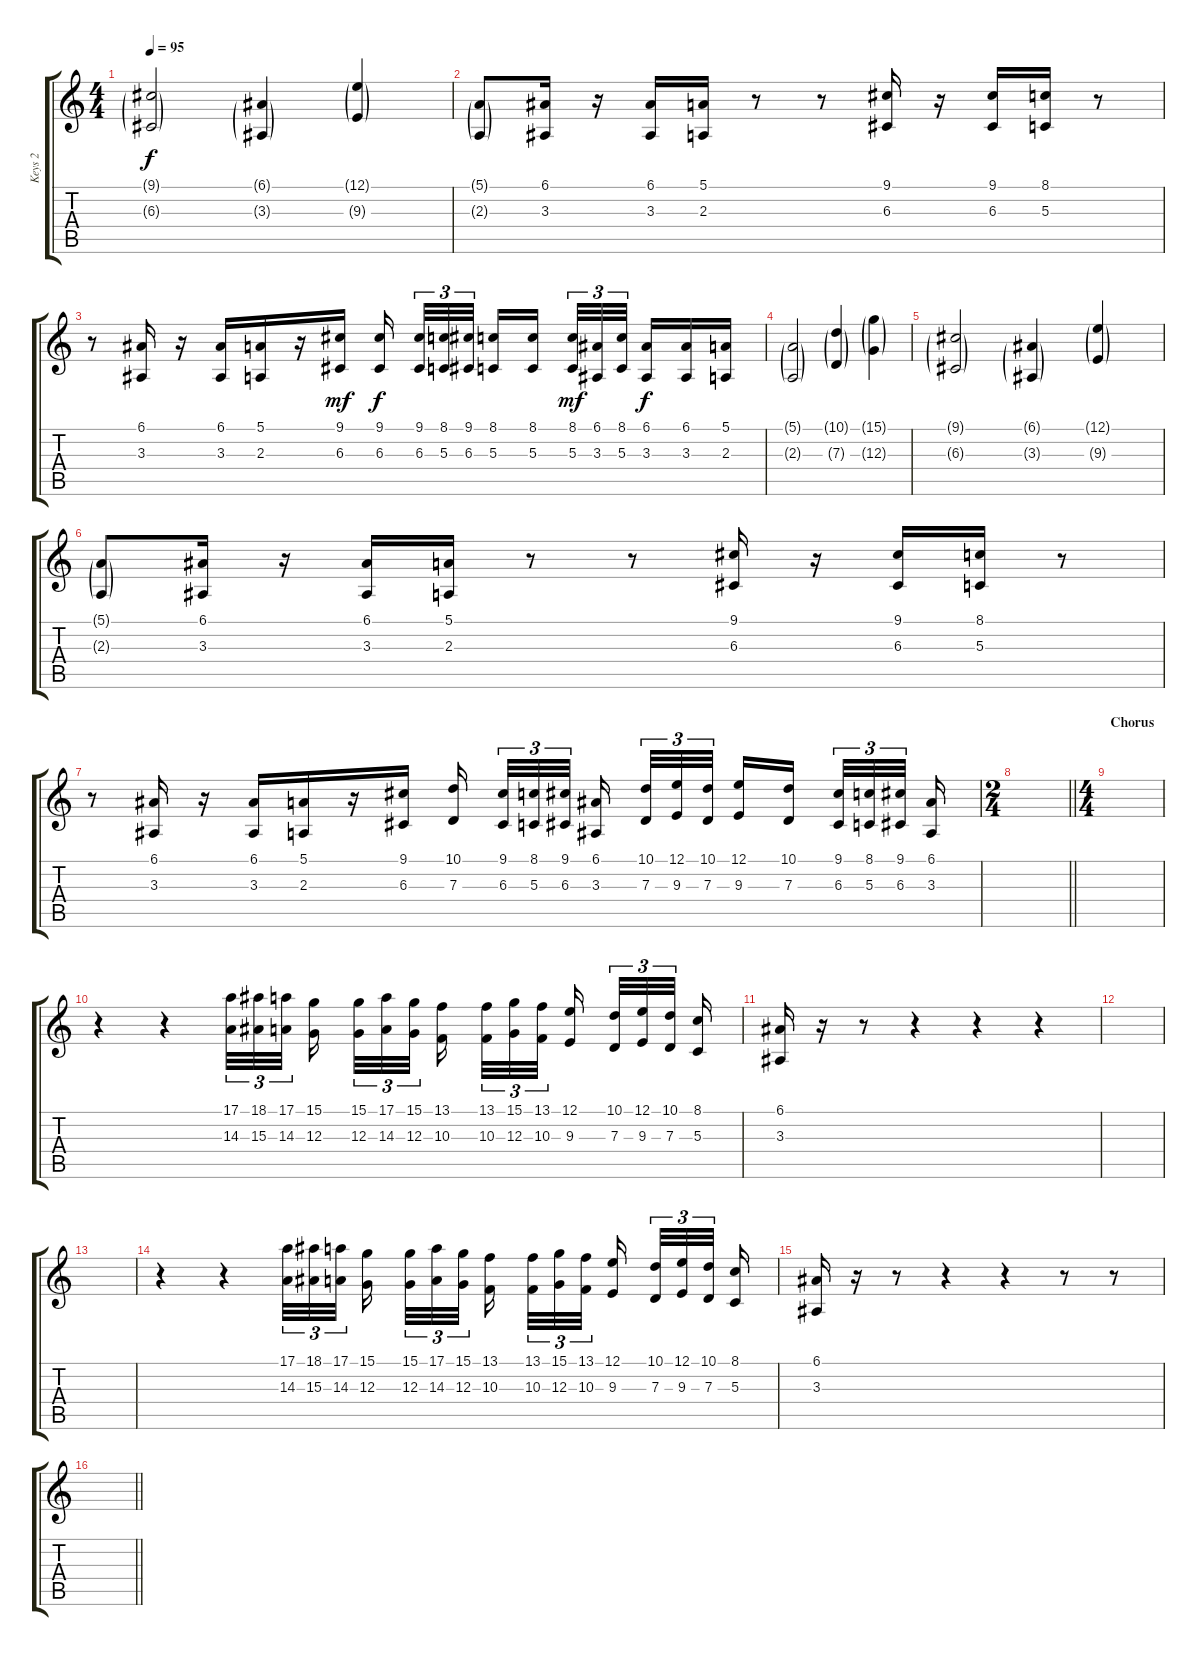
\track ("Keys 2" "Keys 2") {instrument piccolo}
\staff {score tabs}
\tuning (E4 B3 G3 D3 A2 E2) {hide}
\ts (4 4)
\tempo 95
\clef g2
\ks c
(9.1{g} 6.3{g}).2{dy f} (6.1{g} 3.3{g}).4 (12.1{g} 9.3{g}).4 |
(5.1{g} 2.3{g}).8 (6.1 3.3).16{instrument piccolo} r.16 (6.1 3.3).16 (5.1 2.3).16 r.8 r.8 (9.1 6.3).16 r.16 (9.1 6.3).16 (8.1 5.3).16 r.8 |
r.8 (6.1 3.3).16 r.16 (6.1 3.3).16 (5.1 2.3).16 r.16 (9.1 6.3).16{dy mf} (9.1 6.3).16{dy f beam splitsecondary} (9.1 6.3).32{tu (3 2)} (8.1 5.3).32{tu (3 2)} (9.1 6.3).32{tu (3 2) beam splitsecondary} (8.1 5.3).16 (8.1 5.3).16 (8.1 5.3).32{tu (3 2) dy mf} (6.1 3.3).32{tu (3 2)} (8.1 5.3).32{tu (3 2) beam splitsecondary} (6.1 3.3).16{dy f} (6.1 3.3).16 (5.1 2.3).16 |
(5.1{g} 2.3{g}).2{instrument acousticgrandpiano} (10.1{g} 7.3{g}).4 (15.1{g} 12.3{g}).4 |
(9.1{g} 6.3{g}).2 (6.1{g} 3.3{g}).4 (12.1{g} 9.3{g}).4 |
(5.1{g} 2.3{g}).8 (6.1 3.3).16{instrument piccolo} r.16 (6.1 3.3).16 (5.1 2.3).16 r.8 r.8 (9.1 6.3).16 r.16 (9.1 6.3).16 (8.1 5.3).16 r.8 |
r.8 (6.1 3.3).16 r.16 (6.1 3.3).16 (5.1 2.3).16 r.16 (9.1 6.3).16 (10.1 7.3).16{beam splitsecondary} (9.1 6.3).32{tu (3 2)} (8.1 5.3).32{tu (3 2)} (9.1 6.3).32{tu (3 2) beam splitsecondary} (6.1 3.3).16{beam splitsecondary} (10.1 7.3).32{tu (3 2)} (12.1 9.3).32{tu (3 2)} (10.1 7.3).32{tu (3 2)} (12.1 9.3).16 (10.1 7.3).16{beam splitsecondary} (9.1 6.3).32{tu (3 2)} (8.1 5.3).32{tu (3 2)} (9.1 6.3).32{tu (3 2) beam splitsecondary} (6.1 3.3).16 |
\ts (2 4)
\barLineRight lightlight
|
\ts (4 4)
\section ("" "Chorus")
|
r.4 r.4 (17.1 14.3).32{tu (3 2)} (18.1 15.3).32{tu (3 2)} (17.1 14.3).32{tu (3 2) beam splitsecondary} (15.1 12.3).16{beam splitsecondary} (15.1 12.3).32{tu (3 2)} (17.1 14.3).32{tu (3 2)} (15.1 12.3).32{tu (3 2) beam splitsecondary} (13.1 10.3).16 (13.1 10.3).32{tu (3 2)} (15.1 12.3).32{tu (3 2)} (13.1 10.3).32{tu (3 2) beam splitsecondary} (12.1 9.3).16{beam splitsecondary} (10.1 7.3).32{tu (3 2)} (12.1 9.3).32{tu (3 2)} (10.1 7.3).32{tu (3 2) beam splitsecondary} (8.1 5.3).16 |
(6.1 3.3).16 r.16 r.8 r.4 r.4 r.4 |
|
|
r.4 r.4 (17.1 14.3).32{tu (3 2)} (18.1 15.3).32{tu (3 2)} (17.1 14.3).32{tu (3 2) beam splitsecondary} (15.1 12.3).16{beam splitsecondary} (15.1 12.3).32{tu (3 2)} (17.1 14.3).32{tu (3 2)} (15.1 12.3).32{tu (3 2) beam splitsecondary} (13.1 10.3).16 (13.1 10.3).32{tu (3 2)} (15.1 12.3).32{tu (3 2)} (13.1 10.3).32{tu (3 2) beam splitsecondary} (12.1 9.3).16{beam splitsecondary} (10.1 7.3).32{tu (3 2)} (12.1 9.3).32{tu (3 2)} (10.1 7.3).32{tu (3 2) beam splitsecondary} (8.1 5.3).16 |
(6.1 3.3).16 r.16 r.8 r.4 r.4 r.8 r.8 |
\barLineRight lightlight
